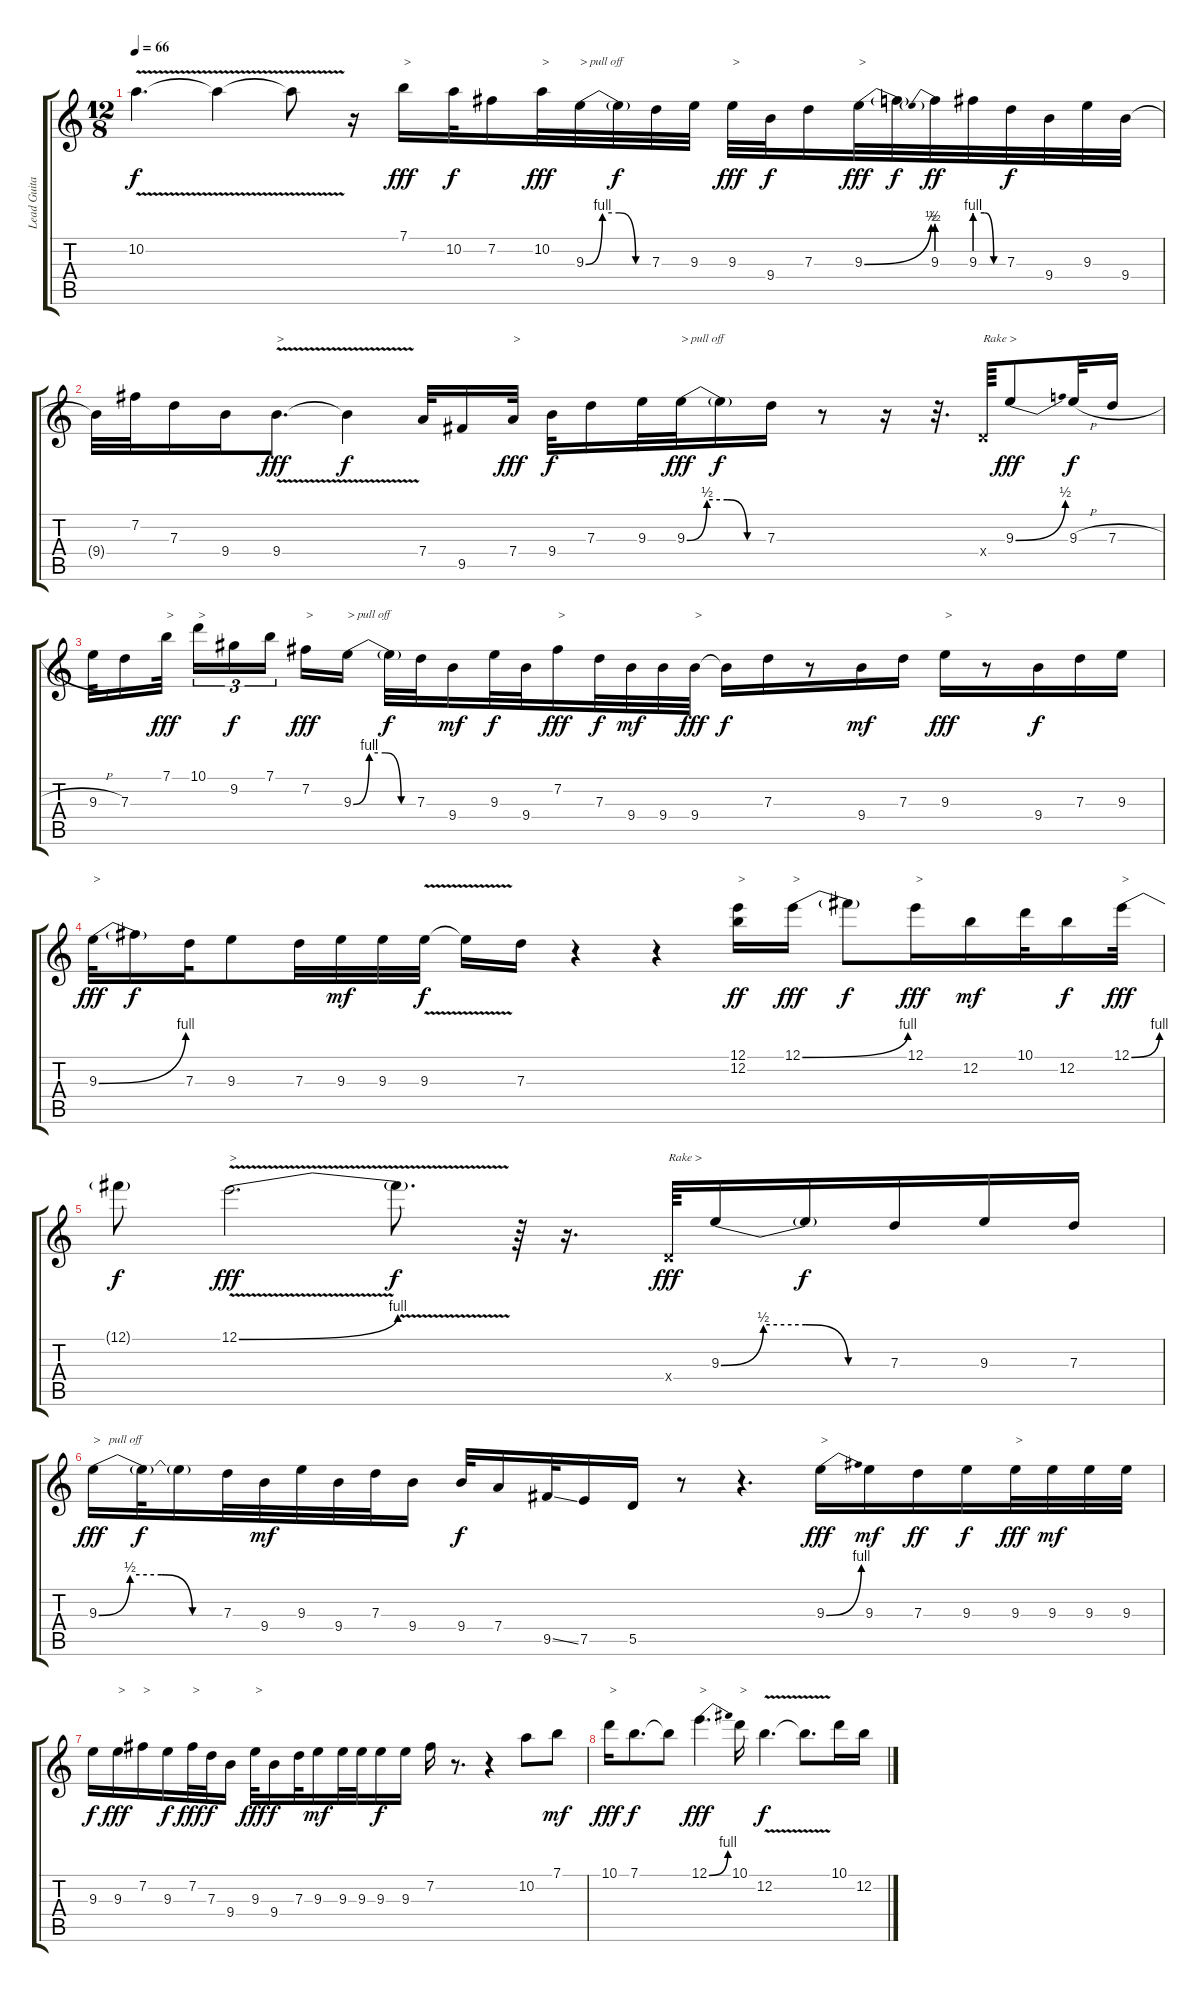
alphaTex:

\track ("Lead Guitar" "Lead Guita") {instrument electricguitarjazz}
\staff {score tabs}
\tuning (E4 B3 G3 D3 A2 E2) {hide}
\ts (12 8)
\tempo 66
\clef g2
\ks c
10.2{v t}.4{d dy f} 10.2{v t}.4 10.2{v t}.8 r.16 7.1.16{txt ">" dy fff} 10.2.32{dy f} 7.2.16 10.2.32{txt ">" dy fff} 9.3{be (custom 0 0 15 4 30 4 45 0 60 0)}.32{txt "> pull off"} 9.3{t}.32{dy f} 7.3.32 9.3.32 9.3.32{txt ">" dy fff} 9.4.32{dy f} 7.3.16 9.3{be (bend 0 0 60 2)}.32{txt ">" dy fff} 9.3{t}.32{dy f} 9.3{be (prebend 0 2 60 2)}.32{dy ff} 9.3{be (custom 0 4 20 4 40 0 60 0)}.32 7.3.32{dy f} 9.4.32 9.3.32 9.4.32 |
9.4{t}.32 7.2.32 7.3.16 9.4.16 9.4{v}.8{d txt ">" dy fff} 9.4{t}.4{dy f} 7.4.32 9.5.16 7.4.32{txt ">" dy fff} 9.4.32{dy f} 7.3.16 9.3.32 9.3{be (custom 0 0 15 2 30 2 45 0 60 0)}.32{txt "> pull off" dy fff} 9.3{t}.16{dy f} 7.3.16 r.8 r.16 r.32{d} 0.4{x}.64{txt "Rake >"} 9.3{be (bend 0 0 60 2)}.8{dy fff} 9.3{h}.32{dy f} 7.3{h}.16 |
9.3{h}.32 7.3.16 7.1.32{txt ">" dy fff beam splitsecondary} 10.1.16{tu (3 2) txt ">"} 9.2.16{tu (3 2) dy f} 7.1.16{tu (3 2) beam splitsecondary} 7.2.16{txt ">" dy fff} 9.3{be (custom 0 0 15 4 30 4 45 0 60 0)}.16{txt "> pull off"} 9.3{t}.32{dy f} 7.3.32 9.4.16{dy mf} 9.3.32{dy f} 9.4.32 7.2.16{txt ">" dy fff} 7.3.32{dy f} 9.4.32{dy mf} 9.4.32 9.4.32{txt ">" dy fff} 9.4{t}.16{dy f} 7.3.16 r.8 9.4.16{dy mf} 7.3.16 9.3.16{txt ">" dy fff} r.8 9.4.16{dy f} 7.3.16 9.3.16 |
9.3{be (bend 0 0 60 4)}.32{txt ">" dy fff} 9.3{t}.16{dy f} 7.3.32 9.3.8 7.3.32 9.3.32{dy mf} 9.3.32 9.3{v}.32{dy f} 9.3{t}.16 7.3.16 r.4 r.4 (12.1 12.2).16{txt ">" dy ff} 12.1{be (bend 0 0 60 4)}.16{txt ">" dy fff} 12.1{t}.8{dy f} 12.1.16{txt ">" dy fff} 12.2.16{dy mf} 10.1.32 12.2.16{dy f} 12.1{be (bend 0 0 60 4)}.32{txt ">" dy fff} |
12.1{t}.8{dy f} 12.1{be (bend 0 0 60 4) v}.2{d txt ">" dy fff} 12.1{v t}.8{d dy f} r.64 r.16{d} 0.4{x}.64{txt "Rake >" dy fff} 9.3{be (custom 0 0 15 2 30 2 45 0 60 0)}.16 9.3{t}.16{dy f} 7.3.16 9.3.16 7.3.16 |
9.3{be (custom 0 0 15 2 30 2 45 0 60 0)}.16{txt ">   pull off" dy fff} 9.3{t}.32{dy f} 9.3{t}.16 7.3.32 9.4.32{dy mf} 9.3.32 9.4.32 7.3.32 9.4.16 9.4.32{dy f} 7.4.16 9.5{ss}.32 7.5.16 5.5.16 r.8 r.4{d} 9.3{be (bend 0 0 60 4)}.16{txt ">" dy fff} 9.3.16{dy mf} 7.3.16{dy ff} 9.3.16{dy f} 9.3.32{txt ">" dy fff} 9.3.32{dy mf} 9.3.32 9.3.32 |
9.3.16{dy f} 9.3.16{txt ">" dy fff} 7.2.16{txt ">"} 9.3.16{dy f} 7.2.32{txt ">" dy fff} 7.3.32{dy f} 9.4.16 9.3.32{txt ">" dy fff} 9.4.16{dy f} 7.3.32 9.3.16{dy mf} 9.3.32 9.3.32 9.3.16{dy f} 9.3.16 7.2.16 r.8{d} r.4 10.2.8{volume 14} 7.1.8{dy mf} |
10.1.16{txt ">" dy fff} 7.1.8{d dy f} 7.1{t}.8 12.1{be (bend 0 0 60 4)}.4{d txt ">" dy fff} 10.1.16{txt ">"} 12.2{v}.4{d dy f} 12.2{v t}.8{d} 10.1.16 12.2.16
